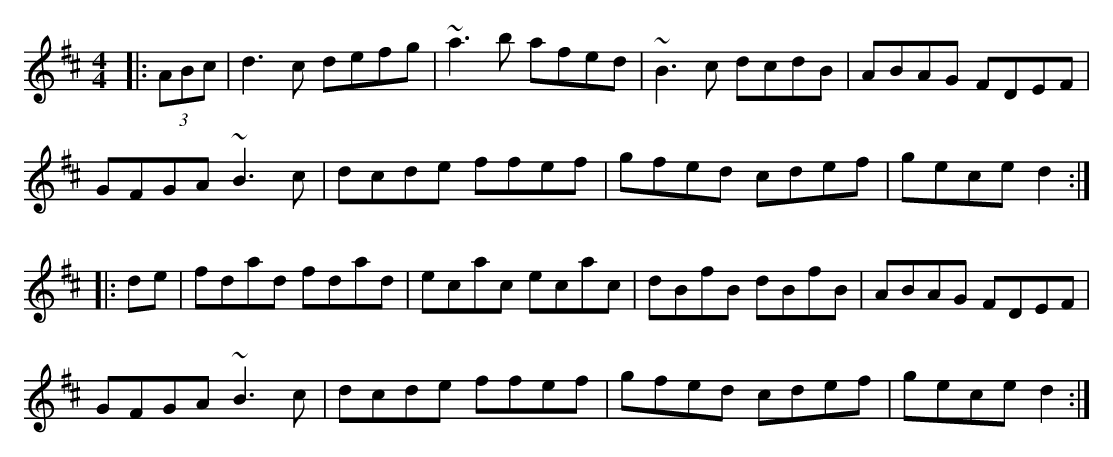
X:1
M:4/4
K:D
|:(3ABc|d3c defg|~a3b afed|~B3c dcdB|ABAG FDEF|
GFGA ~B3c|dcde ffef|gfed cdef|gece d2:|
|:de|fdad fdad|ecac ecac|dBfB dBfB|ABAG FDEF|
GFGA ~B3c|dcde ffef|gfed cdef|gece d2:|
